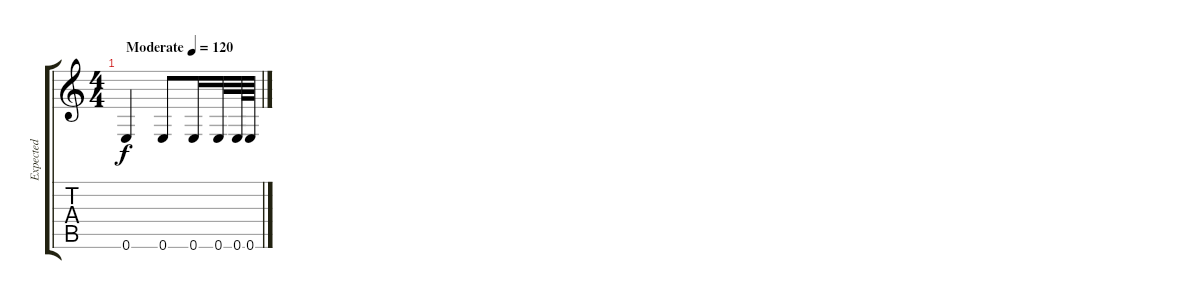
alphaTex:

\track ("Expected" "Expected") {instrument acousticguitarsteel}
\staff {score tabs}
\tuning (E4 B3 G3 D3 A2 E2) {hide}
\ts (4 4)
\tempo (120 "Moderate")
\clef g2
\ks c
0.6.4{dy f instrument acousticguitarsteel} 0.6.8 0.6.16 0.6.32 0.6.64 0.6.64
